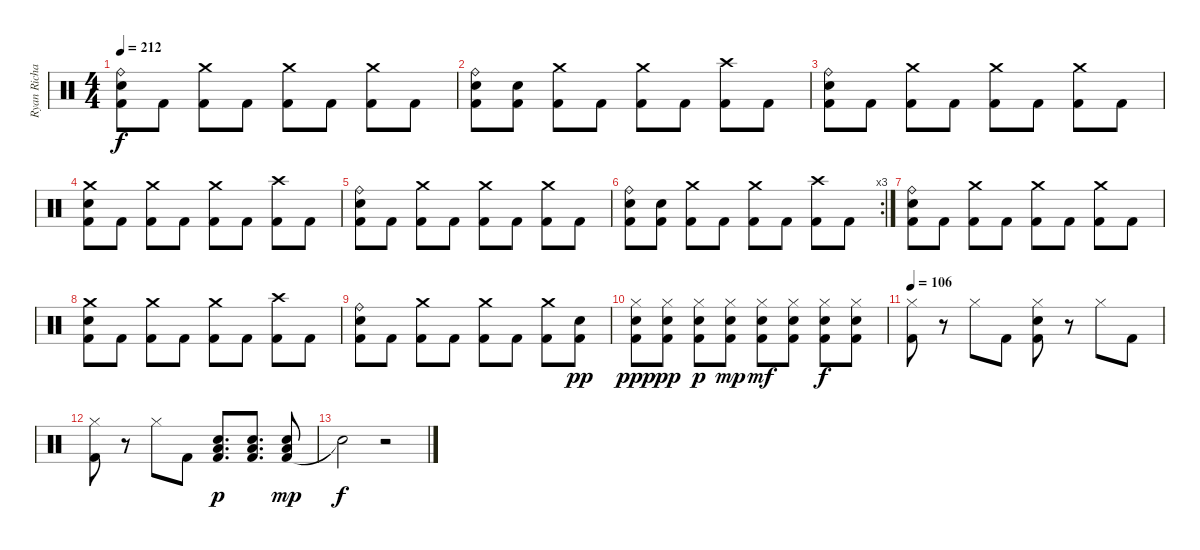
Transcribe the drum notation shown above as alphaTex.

\track ("Ryan Richards" "Ryan Richa") {instrument percussion}
\staff {score}
\articulation defaults
\ts (4 4)
\tempo 212
\clef neutral
\ks c
("Kick (hit) 2" "Snare (hit) 2" "Ride (bell)").8{dy f} "Kick (hit) 2".8 ("Kick (hit) 2" "Crash medium (hit)").8 "Kick (hit) 2".8 ("Kick (hit) 2" "Crash medium (hit)").8 "Kick (hit) 2".8 ("Kick (hit) 2" "Crash medium (hit)").8 "Kick (hit) 2".8 |
("Kick (hit) 2" "Snare (hit) 2" "Ride (bell)").8 ("Kick (hit) 2" "Snare (hit) 2").8 ("Kick (hit) 2" "Crash medium (hit)").8 "Kick (hit) 2".8 ("Kick (hit) 2" "Crash medium (hit)").8 "Kick (hit) 2".8 ("Kick (hit) 2" "Crash high (hit)").8 "Kick (hit) 2".8 |
("Kick (hit) 2" "Snare (hit) 2" "Ride (bell)").8 "Kick (hit) 2".8 ("Kick (hit) 2" "Crash medium (hit)").8 "Kick (hit) 2".8 ("Kick (hit) 2" "Crash medium (hit)").8 "Kick (hit) 2".8 ("Kick (hit) 2" "Crash medium (hit)").8 "Kick (hit) 2".8 |
("Kick (hit) 2" "Snare (hit) 2" "Crash medium (hit)").8 "Kick (hit) 2".8 ("Kick (hit) 2" "Crash medium (hit)").8 "Kick (hit) 2".8 ("Kick (hit) 2" "Crash medium (hit)").8 "Kick (hit) 2".8 ("Kick (hit) 2" "Crash high (hit)").8 "Kick (hit) 2".8 |
("Kick (hit) 2" "Snare (hit) 2" "Ride (bell)").8 "Kick (hit) 2".8 ("Kick (hit) 2" "Crash medium (hit)").8 "Kick (hit) 2".8 ("Kick (hit) 2" "Crash medium (hit)").8 "Kick (hit) 2".8 ("Kick (hit) 2" "Crash medium (hit)").8 "Kick (hit) 2".8 |
\rc 3
("Kick (hit) 2" "Snare (hit) 2" "Ride (bell)").8 ("Kick (hit) 2" "Snare (hit) 2").8 ("Kick (hit) 2" "Crash medium (hit)").8 "Kick (hit) 2".8 ("Kick (hit) 2" "Crash medium (hit)").8 "Kick (hit) 2".8 ("Kick (hit) 2" "Crash high (hit)").8 "Kick (hit) 2".8 |
("Kick (hit) 2" "Snare (hit) 2" "Ride (bell)").8 "Kick (hit) 2".8 ("Kick (hit) 2" "Crash medium (hit)").8 "Kick (hit) 2".8 ("Kick (hit) 2" "Crash medium (hit)").8 "Kick (hit) 2".8 ("Kick (hit) 2" "Crash medium (hit)").8 "Kick (hit) 2".8 |
("Kick (hit) 2" "Snare (hit) 2" "Crash medium (hit)").8 "Kick (hit) 2".8 ("Kick (hit) 2" "Crash medium (hit)").8 "Kick (hit) 2".8 ("Kick (hit) 2" "Crash medium (hit)").8 "Kick (hit) 2".8 ("Kick (hit) 2" "Crash high (hit)").8 "Kick (hit) 2".8 |
("Kick (hit) 2" "Snare (hit) 2" "Ride (bell)").8 "Kick (hit) 2".8 ("Kick (hit) 2" "Crash medium (hit)").8 "Kick (hit) 2".8 ("Kick (hit) 2" "Crash medium (hit)").8 "Kick (hit) 2".8 ("Kick (hit) 2" "Crash medium (hit)").8 ("Kick (hit) 2" "Snare (hit) 2").8{dy pp} |
("Kick (hit) 2" "Snare (hit) 2" "Hi-Hat (closed)").8{dy ppp} ("Kick (hit) 2" "Snare (hit) 2" "Hi-Hat (closed)").8{dy pp} ("Kick (hit) 2" "Snare (hit) 2" "Hi-Hat (closed)").8{dy p} ("Kick (hit) 2" "Snare (hit) 2" "Hi-Hat (closed)").8{dy mp} ("Kick (hit) 2" "Snare (hit) 2" "Hi-Hat (closed)").8{dy mf} ("Kick (hit) 2" "Snare (hit) 2" "Hi-Hat (closed)").8 ("Kick (hit) 2" "Snare (hit) 2" "Hi-Hat (closed)").8{dy f} ("Kick (hit) 2" "Snare (hit) 2" "Hi-Hat (closed)").8 |
\tempo 106
("Kick (hit) 2" "Hi-Hat (closed)"{pm}).8 r.8 "Hi-Hat (closed)".8 "Kick (hit) 2".8 ("Kick (hit) 2" "Snare (hit) 2" "Hi-Hat (closed)").8 r.8 "Hi-Hat (closed)".8 "Kick (hit) 2".8 |
("Kick (hit) 2" "Hi-Hat (closed)").8 r.8 "Hi-Hat (closed)".8 "Kick (hit) 2".8 ("Kick (hit) 2" "Snare (hit) 2" "Low Floor Tom (hit)").8{d dy p} ("Kick (hit) 2" "Snare (hit) 2" "Low Floor Tom (hit)").8{d} ("Kick (hit) 2" "Snare (hit) 2" "Low Floor Tom (hit)").8{dy mp} |
"Snare (hit)"{t}.2{dy f} r.2
